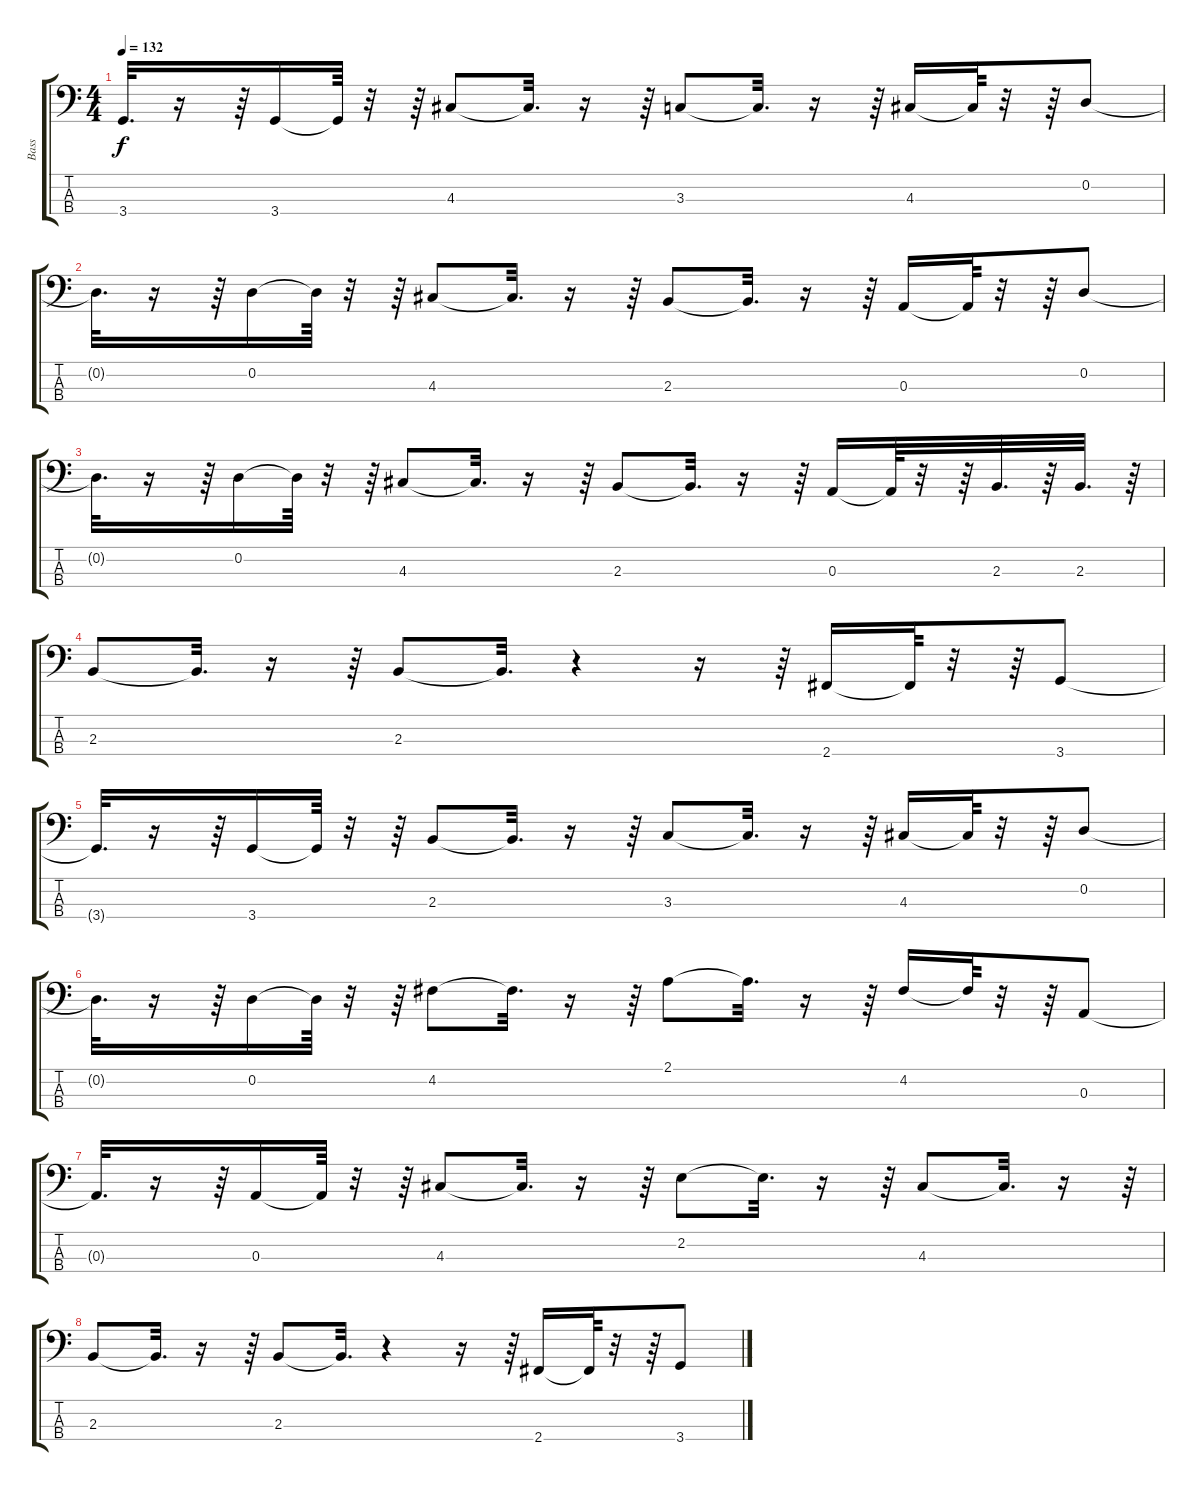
\track ("Bass" "Bass") {instrument electricbassfinger}
\staff {score tabs}
\tuning (G2 D2 A1 E1) {hide}
\ts (4 4)
\tempo 132
\clef f4
\ks c
3.4{t}.32{d dy f} r.16 r.64 3.4.16 3.4{t}.64 r.32 r.64 4.3.8 4.3{t}.32{d} r.16 r.64 3.3.8 3.3{t}.32{d} r.16 r.64 4.3.16 4.3{t}.64 r.32 r.64 0.2.8 |
0.2{t}.32{d} r.16 r.64 0.2.16 0.2{t}.64 r.32 r.64 4.3.8 4.3{t}.32{d} r.16 r.64 2.3.8 2.3{t}.32{d} r.16 r.64 0.3.16 0.3{t}.64 r.32 r.64 0.2.8 |
0.2{t}.32{d} r.16 r.64 0.2.16 0.2{t}.64 r.32 r.64 4.3.8 4.3{t}.32{d} r.16 r.64 2.3.8 2.3{t}.32{d} r.16 r.64 0.3.16 0.3{t}.64 r.32 r.64 2.3.32{d} r.64 2.3.32{d} r.64 |
2.3.8 2.3{t}.32{d} r.16 r.64 2.3.8 2.3{t}.32{d} r.4 r.16 r.64 2.4.16 2.4{t}.64 r.32 r.64 3.4.8 |
3.4{t}.32{d} r.16 r.64 3.4.16 3.4{t}.64 r.32 r.64 2.3.8 2.3{t}.32{d} r.16 r.64 3.3.8 3.3{t}.32{d} r.16 r.64 4.3.16 4.3{t}.64 r.32 r.64 0.2.8 |
0.2{t}.32{d} r.16 r.64 0.2.16 0.2{t}.64 r.32 r.64 4.2.8 4.2{t}.32{d} r.16 r.64 2.1.8 2.1{t}.32{d} r.16 r.64 4.2.16 4.2{t}.64 r.32 r.64 0.3.8 |
0.3{t}.32{d} r.16 r.64 0.3.16 0.3{t}.64 r.32 r.64 4.3.8 4.3{t}.32{d} r.16 r.64 2.2.8 2.2{t}.32{d} r.16 r.64 4.3.8 4.3{t}.32{d} r.16 r.64 |
2.3.8 2.3{t}.32{d} r.16 r.64 2.3.8 2.3{t}.32{d} r.4 r.16 r.64 2.4.16 2.4{t}.64 r.32 r.64 3.4.8
